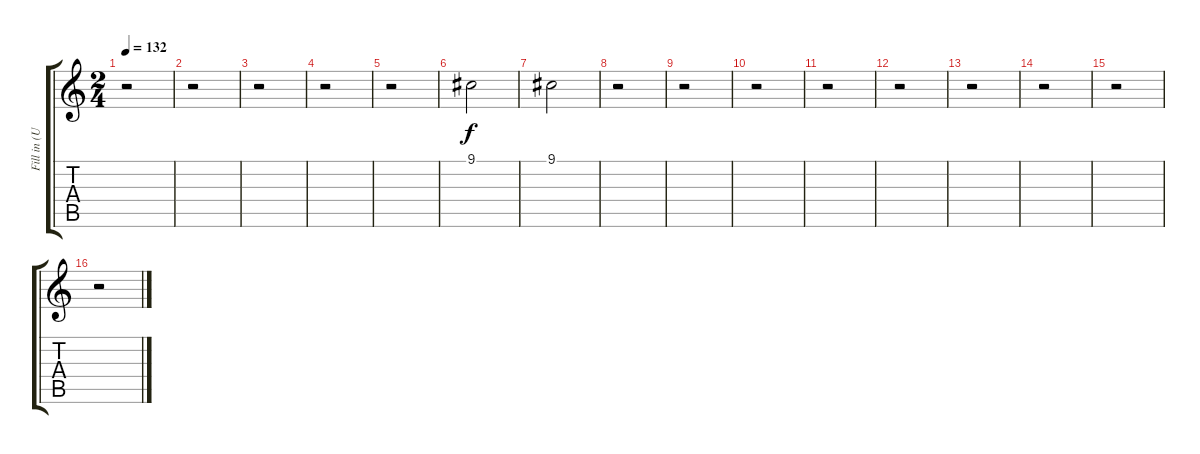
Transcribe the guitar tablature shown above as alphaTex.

\track ("Fill in (Use Guitar)" "Fill in (U") {instrument tinklebell}
\staff {score tabs}
\tuning (E4 B3 G3 D3 A2 E2) {hide}
\ts (2 4)
\tempo 132
\clef g2
\ks c
r.2{dy f} |
r.2 |
r.2 |
r.2 |
r.2 |
9.1.2 |
9.1.2 |
r.2 |
r.2 |
r.2 |
r.2 |
r.2 |
r.2 |
r.2 |
r.2 |
r.2
